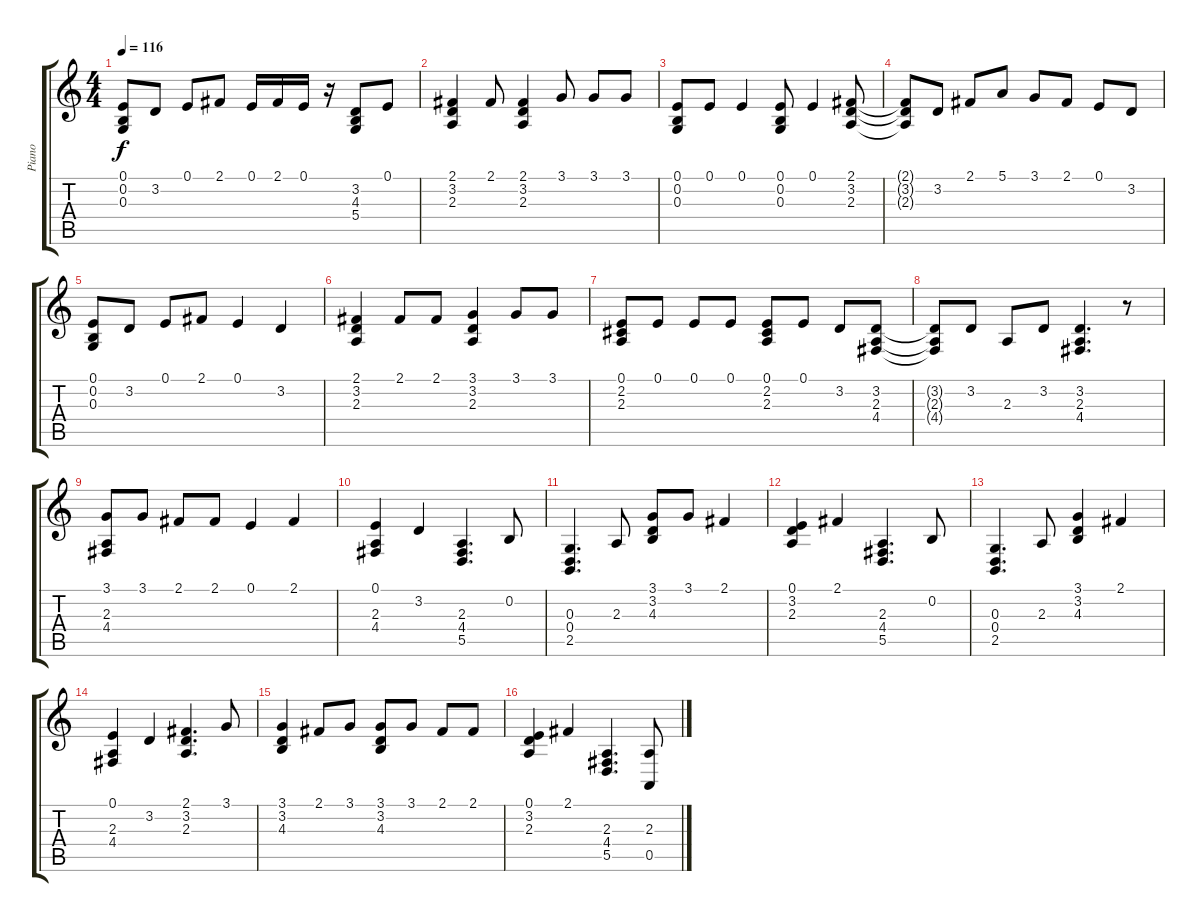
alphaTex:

\track ("Piano" "Piano") {instrument agogo}
\staff {score tabs}
\tuning (E4 B3 G3 D3 A2 E2) {hide}
\ts (4 4)
\tempo 116
\clef g2
\ks c
(0.1 0.2 0.3).8{dy f} 3.2.8 0.1.8 2.1.8 0.1.16 2.1.16 0.1.16 r.16 (3.2 4.3 5.4).8 0.1.8 |
(2.1 3.2 2.3).4 2.1.8 (2.1 3.2 2.3).4 3.1.8 3.1.8 3.1.8 |
(0.1 0.2 0.3).8 0.1.8 0.1.4 (0.1 0.2 0.3).8 0.1.4 (2.1 3.2 2.3).8 |
(2.1{t} 3.2{t} 2.3{t}).8 3.2.8 2.1.8 5.1.8 3.1.8 2.1.8 0.1.8 3.2.8 |
(0.1 0.2 0.3).8 3.2.8 0.1.8 2.1.8 0.1.4 3.2.4 |
(2.1 3.2 2.3).4 2.1.8 2.1.8 (3.1 3.2 2.3).4 3.1.8 3.1.8 |
(0.1 2.2 2.3).8 0.1.8 0.1.8 0.1.8 (0.1 2.2 2.3).8 0.1.8 3.2.8 (3.2 2.3 4.4).8 |
(3.2{t} 2.3{t} 4.4{t}).8 3.2.8 2.3.8 3.2.8 (3.2 2.3 4.4).4{d} r.8 |
(3.1 2.3 4.4).8 3.1.8 2.1.8 2.1.8 0.1.4 2.1.4 |
(0.1 2.3 4.4).4 3.2.4 (2.3 4.4 5.5).4{d} 0.2.8 |
(0.3 0.4 2.5).4{d} 2.3.8 (3.1 3.2 4.3).8 3.1.8 2.1.4 |
(0.1 3.2 2.3).4 2.1.4 (2.3 4.4 5.5).4{d} 0.2.8 |
(0.3 0.4 2.5).4{d} 2.3.8 (3.1 3.2 4.3).4 2.1.4 |
(0.1 2.3 4.4).4 3.2.4 (2.1 3.2 2.3).4{d} 3.1.8 |
(3.1 3.2 4.3).4 2.1.8 3.1.8 (3.1 3.2 4.3).8 3.1.8 2.1.8 2.1.8 |
(0.1 3.2 2.3).4 2.1.4 (2.3 4.4 5.5).4{d} (2.3 0.5).8
